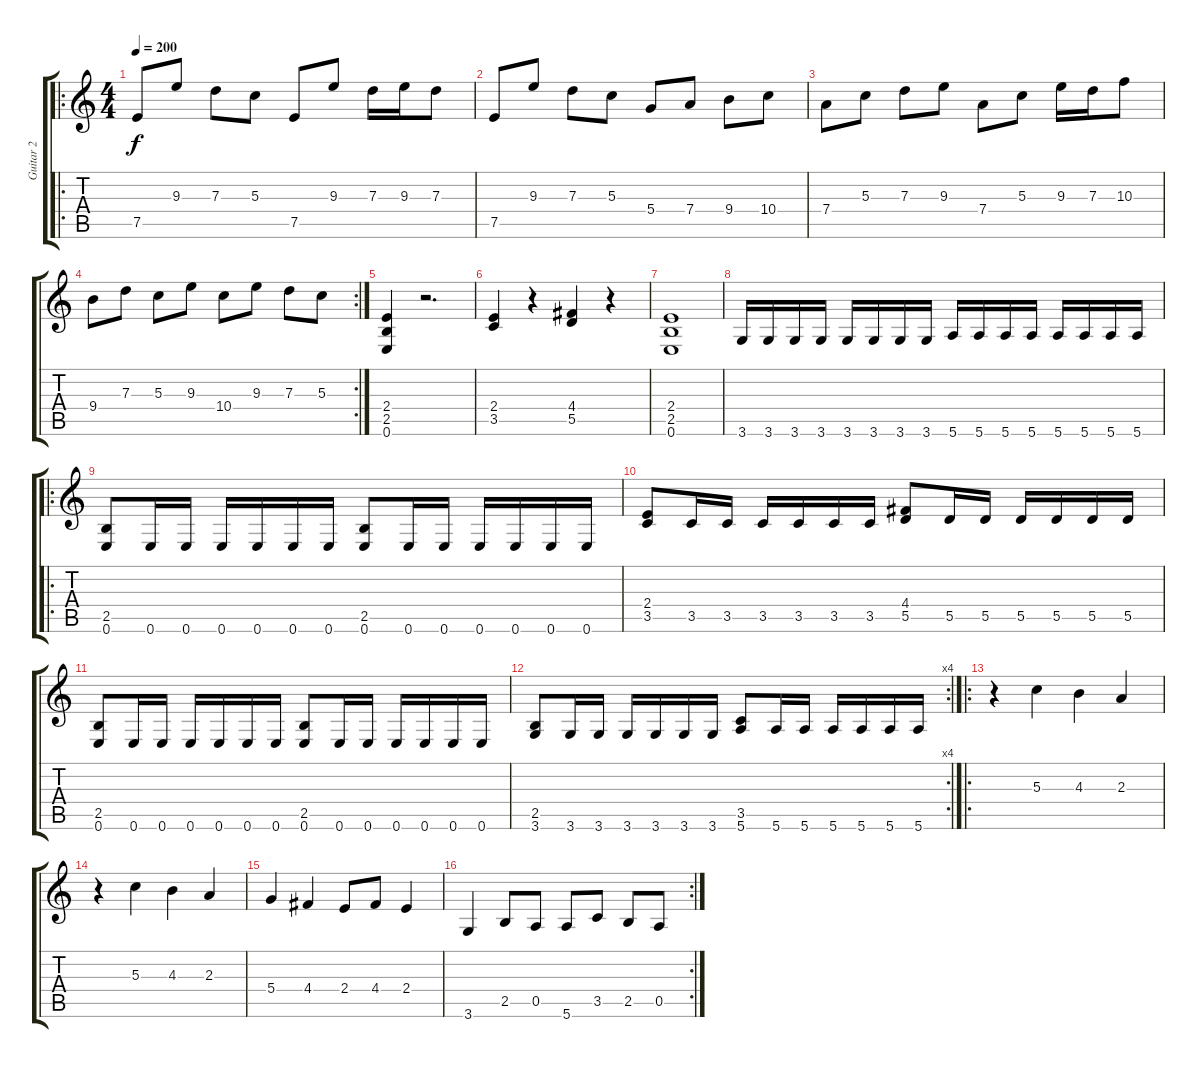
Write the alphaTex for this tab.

\track ("Guitar 2" "Guitar 2") {instrument distortionguitar}
\staff {score tabs}
\tuning (E4 B3 G3 D3 A2 E2) {hide}
\ro
\ts (4 4)
\tempo 200
\clef g2
\ks c
7.5.8{dy f} 9.3.8 7.3.8 5.3.8 7.5.8 9.3.8 7.3.16 9.3.16 7.3.8 |
7.5.8 9.3.8 7.3.8 5.3.8 5.4.8 7.4.8 9.4.8 10.4.8 |
7.4.8 5.3.8 7.3.8 9.3.8 7.4.8 5.3.8 9.3.16 7.3.16 10.3.8 |
\rc 2
9.4.8 7.3.8 5.3.8 9.3.8 10.4.8 9.3.8 7.3.8 5.3.8 |
(2.4 2.5 0.6).4 r.2{d} |
(2.4 3.5).4 r.4 (4.4 5.5).4 r.4 |
(2.4 2.5 0.6).1 |
3.6.16 3.6.16 3.6.16 3.6.16 3.6.16 3.6.16 3.6.16 3.6.16 5.6.16 5.6.16 5.6.16 5.6.16 5.6.16 5.6.16 5.6.16 5.6.16 |
\ro
(2.5 0.6).8 0.6.16 0.6.16 0.6.16 0.6.16 0.6.16 0.6.16 (2.5 0.6).8 0.6.16 0.6.16 0.6.16 0.6.16 0.6.16 0.6.16 |
(2.4 3.5).8 3.5.16 3.5.16 3.5.16 3.5.16 3.5.16 3.5.16 (4.4 5.5).8 5.5.16 5.5.16 5.5.16 5.5.16 5.5.16 5.5.16 |
(2.5 0.6).8 0.6.16 0.6.16 0.6.16 0.6.16 0.6.16 0.6.16 (2.5 0.6).8 0.6.16 0.6.16 0.6.16 0.6.16 0.6.16 0.6.16 |
\rc 4
(2.5 3.6).8 3.6.16 3.6.16 3.6.16 3.6.16 3.6.16 3.6.16 (3.5 5.6).8 5.6.16 5.6.16 5.6.16 5.6.16 5.6.16 5.6.16 |
\ro
r.4 5.3.4 4.3.4 2.3.4 |
r.4 5.3.4 4.3.4 2.3.4 |
5.4.4 4.4.4 2.4.8 4.4.8 2.4.4 |
\rc 2
3.6.4 2.5.8 0.5.8 5.6.8 3.5.8 2.5.8 0.5.8
